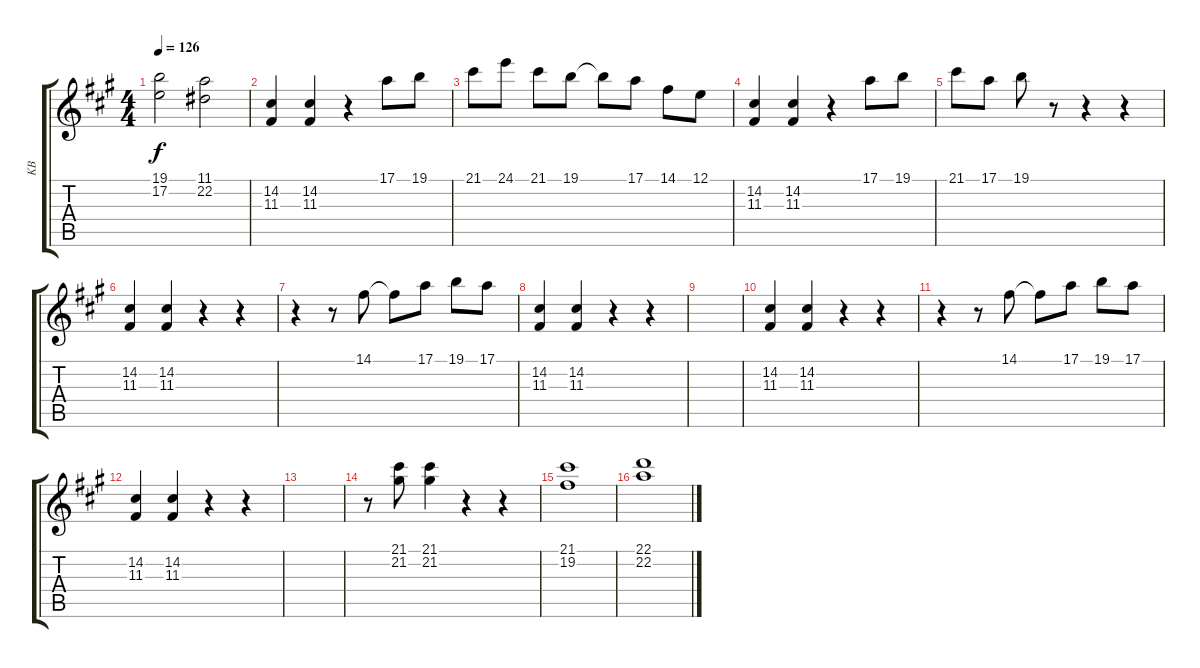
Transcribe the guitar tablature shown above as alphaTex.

\track ("KB" "KB") {instrument rockorgan}
\staff {score tabs}
\tuning (E4 B3 G3 D3 A2 E2) {hide}
\ts (4 4)
\tempo 126
\clef g2
\ks f#minor
(19.1 17.2).2{dy f} (11.1 22.2).2 |
(14.2 11.3).4 (14.2 11.3).4 r.4 17.1.8 19.1.8 |
21.1.8 24.1.8 21.1.8 19.1.8 19.1{t}.8 17.1.8 14.1.8 12.1.8 |
(14.2 11.3).4 (14.2 11.3).4 r.4 17.1.8 19.1.8 |
21.1.8 17.1.8 19.1.8 r.8 r.4 r.4 |
(14.2 11.3).4 (14.2 11.3).4 r.4 r.4 |
r.4 r.8 14.1.8 14.1{t}.8 17.1.8 19.1.8 17.1.8 |
(14.2 11.3).4 (14.2 11.3).4 r.4 r.4 |
|
(14.2 11.3).4 (14.2 11.3).4 r.4 r.4 |
r.4 r.8 14.1.8 14.1{t}.8 17.1.8 19.1.8 17.1.8 |
(14.2 11.3).4 (14.2 11.3).4 r.4 r.4 |
|
r.8 (21.1 21.2).8 (21.1 21.2).4 r.4 r.4 |
(21.1 19.2).1 |
(22.1 22.2).1
